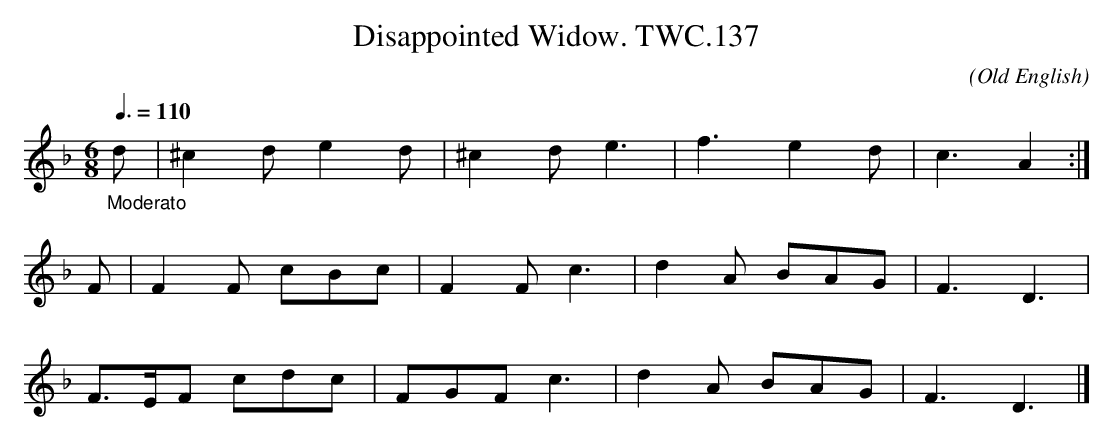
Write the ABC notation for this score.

X:1
T:Disappointed Widow. TWC.137
L:1/8
C:(Old English)
M:6/8
Q:3/8=110
K:F
"_Moderato"\
d|^c2d e2d|^c2d e3|f3 e2d|c3 A2 :|
F|F2F cBc|F2F c3|d2A BAG|F3D3|
F>EF cdc|FGF c3|d2A BAG|F3D3 |]
